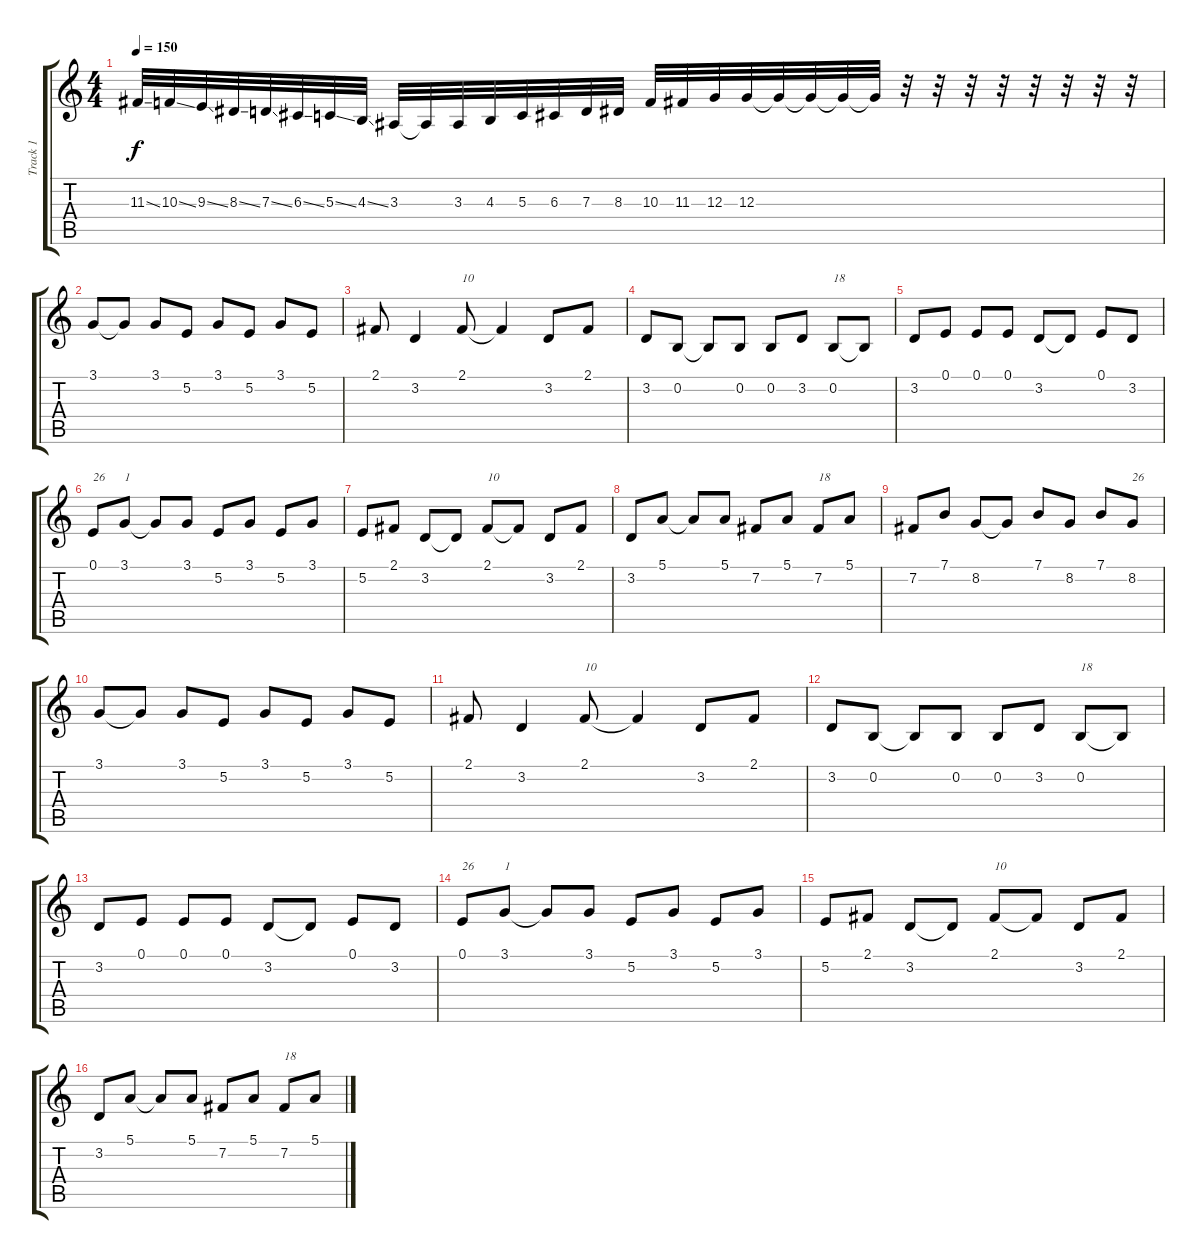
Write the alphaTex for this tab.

\track ("Track 1" "Track 1") {instrument whistle}
\staff {score tabs}
\tuning (E4 B3 G3 D3 A2 E2) {hide}
\ts (4 4)
\tempo 150
\clef g2
\ks c
11.3{ss}.32{dy f instrument fx1rain} 10.3{ss}.32 9.3{ss}.32 8.3{ss}.32 7.3{ss}.32 6.3{ss}.32 5.3{ss}.32 4.3{ss}.32 3.3.32 3.3{t}.32 3.3.32 4.3.32 5.3.32 6.3.32 7.3.32 8.3.32 10.3.32 11.3.32 12.3.32 12.3.32 12.3{t}.32 12.3{t}.32 12.3{t}.32 12.3{t}.32 r.32 r.32 r.32 r.32 r.32 r.32 r.32 r.32 |
3.1.8{instrument whistle} 3.1{t}.8 3.1.8 5.2.8 3.1.8 5.2.8 3.1.8 5.2.8 |
2.1.8 3.2.4 2.1.8{txt "10"} 2.1{t}.4 3.2.8 2.1.8 |
3.2.8 0.2.8 0.2{t}.8 0.2.8 0.2.8 3.2.8 0.2.8{txt "18"} 0.2{t}.8 |
3.2.8 0.1.8 0.1.8 0.1.8 3.2.8 3.2{t}.8 0.1.8 3.2.8 |
0.1.8{txt "26"} 3.1.8{txt "1"} 3.1{t}.8 3.1.8 5.2.8 3.1.8 5.2.8 3.1.8 |
5.2.8 2.1.8 3.2.8 3.2{t}.8 2.1.8{txt "10"} 2.1{t}.8 3.2.8 2.1.8 |
3.2.8 5.1.8 5.1{t}.8 5.1.8 7.2.8 5.1.8 7.2.8{txt "18"} 5.1.8 |
7.2.8 7.1.8 8.2.8 8.2{t}.8 7.1.8 8.2.8 7.1.8 8.2.8{txt "26"} |
3.1.8 3.1{t}.8 3.1.8 5.2.8 3.1.8 5.2.8 3.1.8 5.2.8 |
2.1.8 3.2.4 2.1.8{txt "10"} 2.1{t}.4 3.2.8 2.1.8 |
3.2.8 0.2.8 0.2{t}.8 0.2.8 0.2.8 3.2.8 0.2.8{txt "18"} 0.2{t}.8 |
3.2.8 0.1.8 0.1.8 0.1.8 3.2.8 3.2{t}.8 0.1.8 3.2.8 |
0.1.8{txt "26"} 3.1.8{txt "1"} 3.1{t}.8 3.1.8 5.2.8 3.1.8 5.2.8 3.1.8 |
5.2.8 2.1.8 3.2.8 3.2{t}.8 2.1.8{txt "10"} 2.1{t}.8 3.2.8 2.1.8 |
3.2.8 5.1.8 5.1{t}.8 5.1.8 7.2.8 5.1.8 7.2.8{txt "18"} 5.1.8
